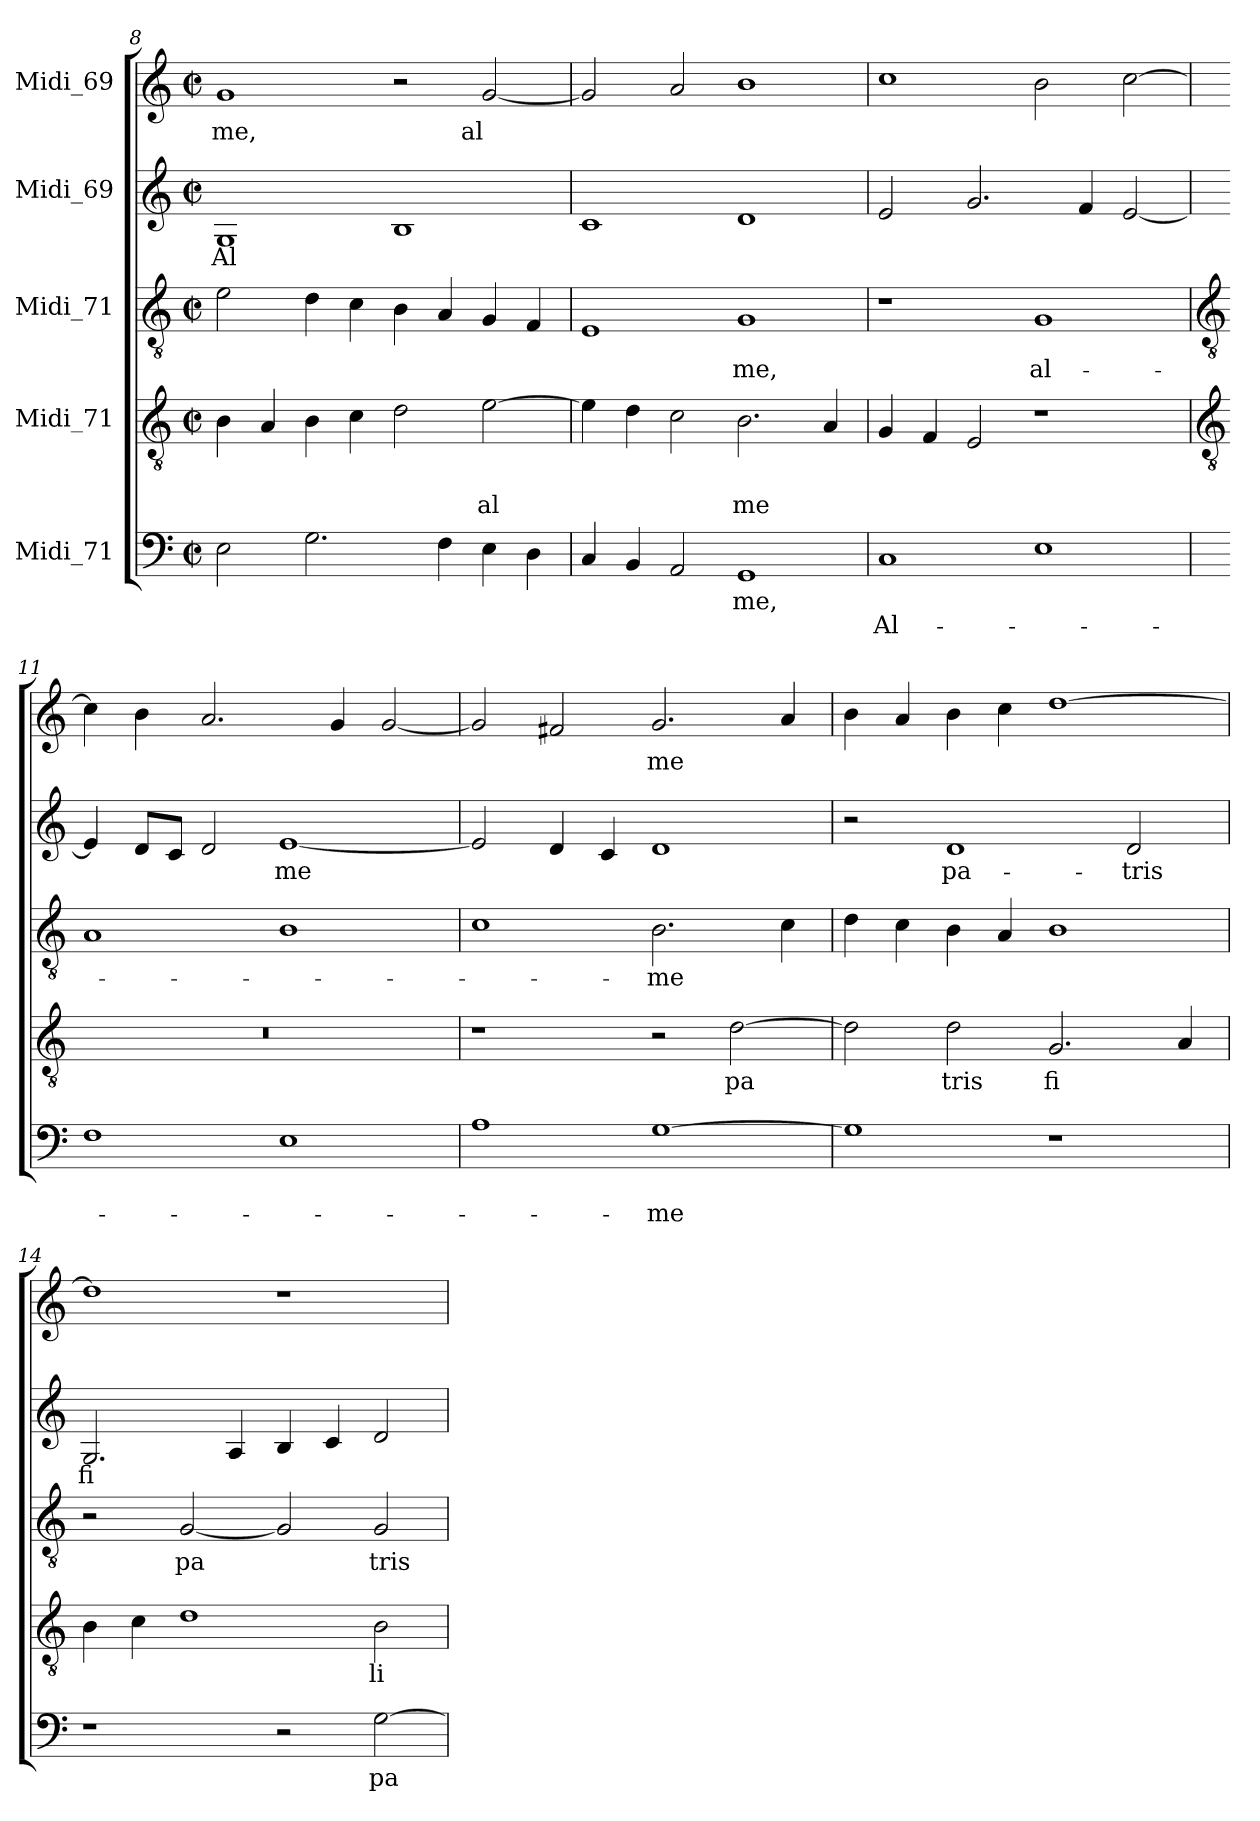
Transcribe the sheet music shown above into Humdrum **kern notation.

**kern	**text	**text	**kern	**text	**text	**kern	**text	**kern	**text	**kern	**text
*part5	*part5	*part5	*part4	*part4	*part4	*part3	*part3	*part2	*part2	*part1	*part1
*staff5	*staff5	*staff5	*staff4	*staff4	*staff4	*staff3	*staff3	*staff2	*staff2	*staff1	*staff1
*I"Midi_71	*	*	*I"Midi_71	*	*	*I"Midi_71	*	*I"Midi_69	*	*I"Midi_69	*
*clefF4	*	*	*clefGv2	*	*	*clefGv2	*	*clefG2	*	*clefG2	*
*k[]	*	*	*k[]	*	*	*k[]	*	*k[]	*	*k[]	*
*C:	*	*	*C:	*	*	*C:	*	*C:	*	*C:	*
*M4/2	*	*	*M4/2	*	*	*M4/2	*	*M4/2	*	*M4/2	*
*met(c|)	*	*	*met(c|)	*	*	*met(c|)	*	*met(c|)	*	*met(c|)	*
=8	=8	=8	=8	=8	=8	=8	=8	=8	=8	=8	=8
!	!	!	!	!	!	!	!	!	!LO:LY:b	!	!LO:LY:b
2E	.	.	4B	.	.	2e	.	1G	Al	1g	me,
.	.	.	4A	.	.	.	.	.	.	.	.
2.G	.	.	4B	.	.	4d	.	.	.	.	.
.	.	.	4c	.	.	4c	.	.	.	.	.
.	.	.	2d	.	.	4B	.	1B	.	2r	.
4F	.	.	.	.	.	4A	.	.	.	.	.
!	!	!	!	!	!LO:LY:b	!	!	!	!	!	!LO:LY:b
4E	.	.	[2e	.	al	4G	.	.	.	[2g	al
4D	.	.	.	.	.	4F	.	.	.	.	.
=9	=9	=9	=9	=9	=9	=9	=9	=9	=9	=9	=9
4C	.	.	4e]	.	.	1E	.	1c	.	2g]	.
4BB	.	.	4d	.	.	.	.	.	.	.	.
2AA	.	.	2c	.	.	.	.	.	.	2a	.
!	!LO:LY:b	!	!	!	!LO:LY:b	!	!LO:LY:b	!	!	!	!
1GG	me,	.	2.B	.	me	1G	me,	1d	.	1b	.
.	.	.	4A	.	.	.	.	.	.	.	.
=10	=10	=10	=10	=10	=10	=10	=10	=10	=10	=10	=10
!	!	!LO:LY:b	!	!	!	!	!	!	!	!	!
1C	.	Al-	4G	.	.	1r	.	2e	.	1cc	.
.	.	.	4F	.	.	.	.	.	.	.	.
.	.	.	2E	.	.	.	.	2.g	.	.	.
!	!	!	!	!	!	!	!LO:LY:b	!	!	!	!
1E	.	.	1r	.	.	1G	al-	.	.	2b	.
.	.	.	.	.	.	.	.	4f	.	.	.
.	.	.	.	.	.	.	.	[2e	.	[2cc	.
!!LO:LB:g=z
=11	=11	=11	=11	=11	=11	=11	=11	=11	=11	=11	=11
*	*	*	*clefGv2	*	*	*clefGv2	*	*	*	*	*
1F	.	.	0r	.	.	1A	.	4e]	.	4cc]	.
.	.	.	.	.	.	.	.	8dL	.	4b	.
.	.	.	.	.	.	.	.	8cJ	.	.	.
.	.	.	.	.	.	.	.	2d	.	2.a	.
!	!	!	!	!	!	!	!	!	!LO:LY:b	!	!
1E	.	.	.	.	.	1B	.	[1e	me	.	.
.	.	.	.	.	.	.	.	.	.	4g	.
.	.	.	.	.	.	.	.	.	.	[2g	.
=12	=12	=12	=12	=12	=12	=12	=12	=12	=12	=12	=12
1A	.	.	1r	.	.	1c	.	2e]	.	2g]	.
.	.	.	.	.	.	.	.	4d	.	2f#X	.
.	.	.	.	.	.	.	.	4c	.	.	.
!	!	!LO:LY:b	!	!	!	!	!LO:LY:b	!	!	!	!LO:LY:b
[1G	.	-me	2r	.	.	2.B	-me	1d	.	2.g	me
!	!	!	!	!LO:LY:b	!	!	!	!	!	!	!
.	.	.	[2d	pa	.	.	.	.	.	.	.
.	.	.	.	.	.	4c	.	.	.	4a	.
=13	=13	=13	=13	=13	=13	=13	=13	=13	=13	=13	=13
1G]	.	.	2d]	.	.	4d	.	2r	.	4b	.
.	.	.	.	.	.	4c	.	.	.	4a	.
!	!	!	!	!LO:LY:b	!	!	!	!	!LO:LY:b	!	!
.	.	.	2d	tris	.	4B	.	1d	pa-	4b	.
.	.	.	.	.	.	4A	.	.	.	4cc	.
!	!	!	!	!LO:LY:b	!	!	!	!	!	!	!
1r	.	.	2.G	fi	.	1B	.	.	.	[1dd	.
!	!	!	!	!	!	!	!	!	!LO:LY:b	!	!
.	.	.	.	.	.	.	.	2d	-tris	.	.
.	.	.	4A	.	.	.	.	.	.	.	.
=14	=14	=14	=14	=14	=14	=14	=14	=14	=14	=14	=14
!	!	!	!	!	!	!	!	!	!LO:LY:b	!	!
1r	.	.	4B	.	.	2r	.	2.G	fi	1dd]	.
.	.	.	4c	.	.	.	.	.	.	.	.
!	!	!	!	!	!	!	!LO:LY:b	!	!	!	!
.	.	.	1d	.	.	[2G	pa	.	.	.	.
.	.	.	.	.	.	.	.	4A	.	.	.
2r	.	.	.	.	.	2G]	.	4B	.	1r	.
.	.	.	.	.	.	.	.	4c	.	.	.
!	!LO:LY:b	!	!	!LO:LY:b	!	!	!LO:LY:b	!	!	!	!
[2G	pa	.	2B	li	.	2G	tris	2d	.	.	.
=	=	=	=	=	=	=	=	=	=	=	=
*-	*-	*-	*-	*-	*-	*-	*-	*-	*-	*-	*-
